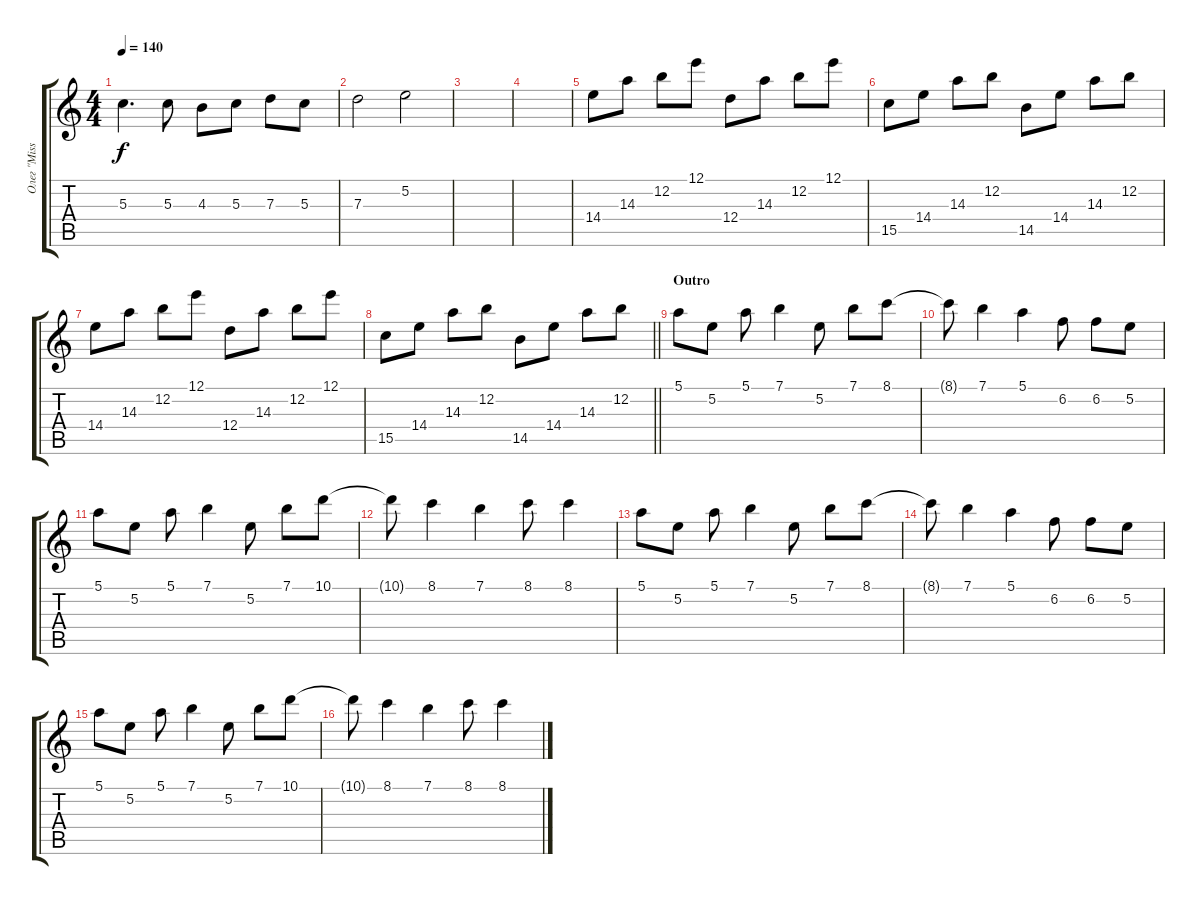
\track ("Олег \"Mission\" Мишин" "Олег \"Miss") {instrument distortionguitar}
\staff {score tabs}
\tuning (E4 B3 G3 D3 A2 E2) {hide}
\ts (4 4)
\tempo 140
\clef g2
\ks c
5.3.4{d dy f} 5.3.8 4.3.8 5.3.8 7.3.8 5.3.8 |
7.3.2 5.2.2 |
|
|
14.4.8 14.3.8 12.2.8 12.1.8 12.4.8 14.3.8 12.2.8 12.1.8 |
15.5.8 14.4.8 14.3.8 12.2.8 14.5.8 14.4.8 14.3.8 12.2.8 |
14.4.8 14.3.8 12.2.8 12.1.8 12.4.8 14.3.8 12.2.8 12.1.8 |
\barLineRight lightlight
15.5.8 14.4.8 14.3.8 12.2.8 14.5.8 14.4.8 14.3.8 12.2.8 |
\section ("" "Outro")
5.1.8 5.2.8 5.1.8 7.1.4 5.2.8 7.1.8 8.1.8 |
8.1{t}.8 7.1.4 5.1.4 6.2.8 6.2.8 5.2.8 |
5.1.8 5.2.8 5.1.8 7.1.4 5.2.8 7.1.8 10.1.8 |
10.1{t}.8 8.1.4 7.1.4 8.1.8 8.1.4 |
5.1.8 5.2.8 5.1.8 7.1.4 5.2.8 7.1.8 8.1.8 |
8.1{t}.8 7.1.4 5.1.4 6.2.8 6.2.8 5.2.8 |
5.1.8 5.2.8 5.1.8 7.1.4 5.2.8 7.1.8 10.1.8 |
10.1{t}.8 8.1.4 7.1.4 8.1.8 8.1.4
